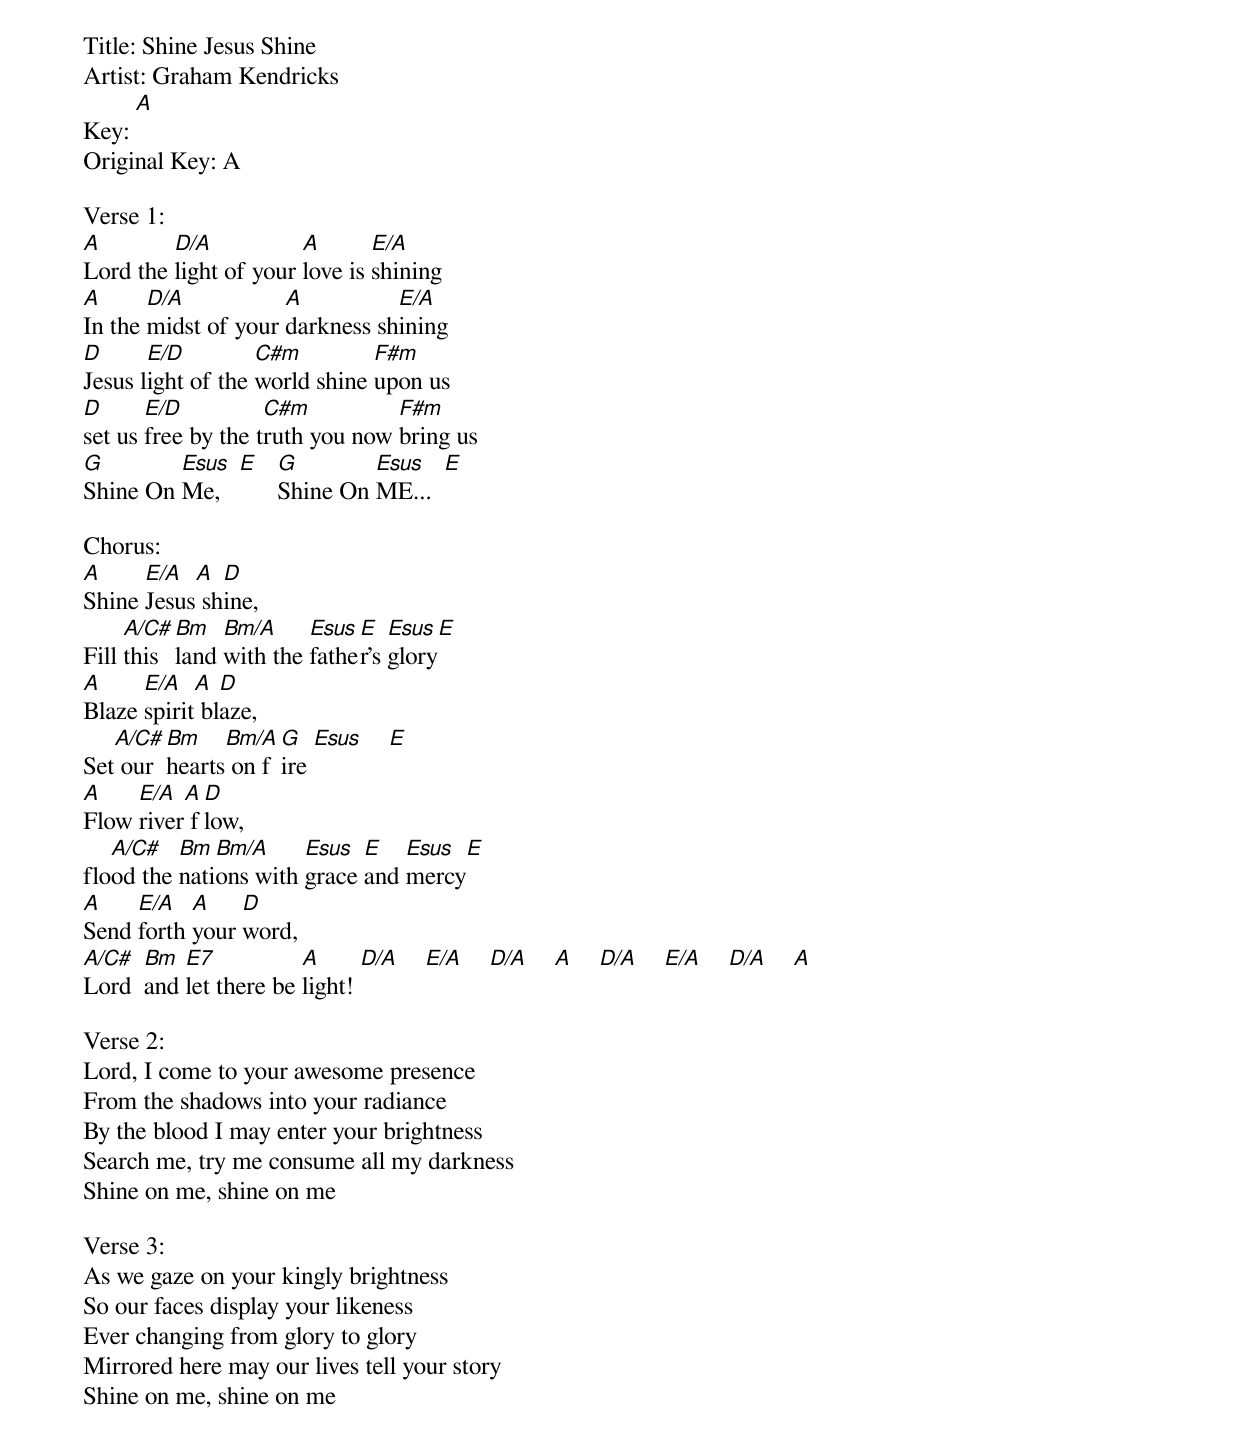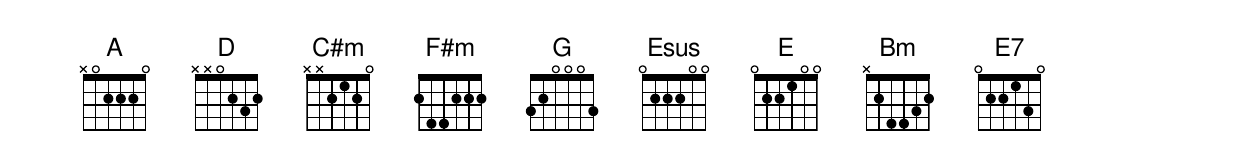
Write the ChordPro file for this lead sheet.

Title: Shine Jesus Shine
Artist: Graham Kendricks
Key: [A]
Original Key: A

Verse 1:
[A]Lord the [D/A]light of your [A]love is [E/A]shining
[A]In the [D/A]midst of your [A]darkness sh[E/A]ining
[D]Jesus l[E/D]ight of the [C#m]world shine [F#m]upon us
[D]set us [E/D]free by the t[C#m]ruth you now [F#m]bring us
[G]Shine On [Esus]Me,   [E]   [G]Shine On [Esus]ME...  [E]

Chorus:
[A]Shine [E/A]Jesus[A] sh[D]ine,
Fill [A/C#]this [Bm]land [Bm/A]with the [Esus]fathe[E]r's [Esus]glory[E]
[A]Blaze [E/A]spirit[A] bl[D]aze,
Set[A/C#] our [Bm]hearts[Bm/A] on f[G]ire [Esus]    [E]
[A]Flow [E/A]river[A] f[D]low,
flo[A/C#]od the [Bm]nati[Bm/A]ons with [Esus]grace [E]and [Esus]mercy[E]
[A]Send [E/A]forth [A]your [D]word,
[A/C#]Lord  [Bm]and [E7]let there be [A]light! [D/A]    [E/A]    [D/A]    [A]    [D/A]    [E/A]    [D/A]    [A]

Verse 2:
Lord, I come to your awesome presence
From the shadows into your radiance
By the blood I may enter your brightness
Search me, try me consume all my darkness
Shine on me, shine on me

Verse 3:
As we gaze on your kingly brightness
So our faces display your likeness
Ever changing from glory to glory
Mirrored here may our lives tell your story
Shine on me, shine on me
